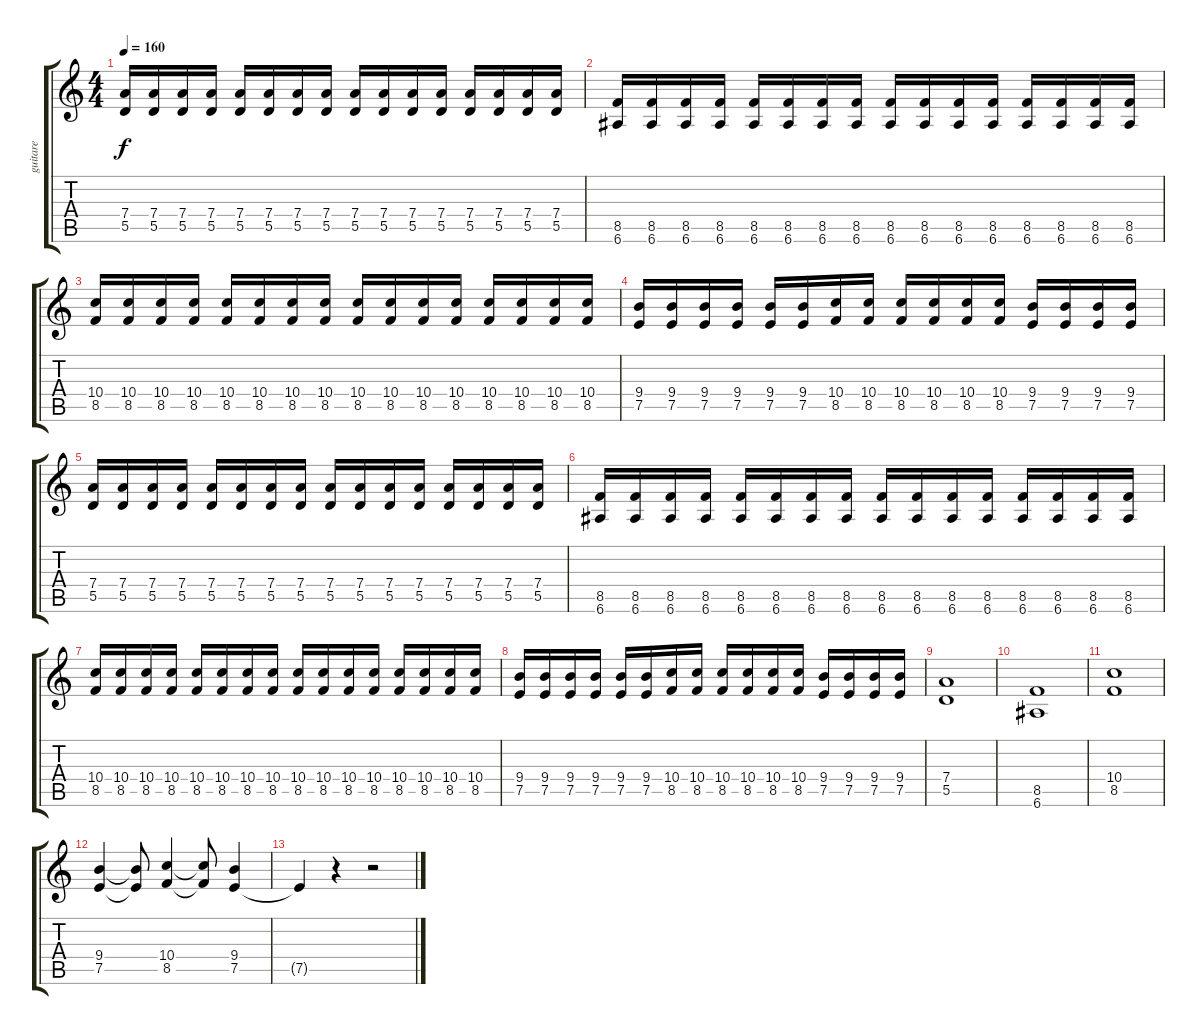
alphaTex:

\track ("guitare" "guitare") {instrument distortionguitar}
\staff {score tabs}
\tuning (E4 B3 G3 D3 A2 E2) {hide}
\ts (4 4)
\tempo 160
\clef g2
\ks c
(7.4 5.5).16{dy f} (7.4 5.5).16 (7.4 5.5).16 (7.4 5.5).16 (7.4 5.5).16 (7.4 5.5).16 (7.4 5.5).16 (7.4 5.5).16 (7.4 5.5).16 (7.4 5.5).16 (7.4 5.5).16 (7.4 5.5).16 (7.4 5.5).16 (7.4 5.5).16 (7.4 5.5).16 (7.4 5.5).16 |
(8.5 6.6).16 (8.5 6.6).16 (8.5 6.6).16 (8.5 6.6).16 (8.5 6.6).16 (8.5 6.6).16 (8.5 6.6).16 (8.5 6.6).16 (8.5 6.6).16 (8.5 6.6).16 (8.5 6.6).16 (8.5 6.6).16 (8.5 6.6).16 (8.5 6.6).16 (8.5 6.6).16 (8.5 6.6).16 |
(10.4 8.5).16 (10.4 8.5).16 (10.4 8.5).16 (10.4 8.5).16 (10.4 8.5).16 (10.4 8.5).16 (10.4 8.5).16 (10.4 8.5).16 (10.4 8.5).16 (10.4 8.5).16 (10.4 8.5).16 (10.4 8.5).16 (10.4 8.5).16 (10.4 8.5).16 (10.4 8.5).16 (10.4 8.5).16 |
(9.4 7.5).16 (9.4 7.5).16 (9.4 7.5).16 (9.4 7.5).16 (9.4 7.5).16 (9.4 7.5).16 (10.4 8.5).16 (10.4 8.5).16 (10.4 8.5).16 (10.4 8.5).16 (10.4 8.5).16 (10.4 8.5).16 (9.4 7.5).16 (9.4 7.5).16 (9.4 7.5).16 (9.4 7.5).16 |
(7.4 5.5).16 (7.4 5.5).16 (7.4 5.5).16 (7.4 5.5).16 (7.4 5.5).16 (7.4 5.5).16 (7.4 5.5).16 (7.4 5.5).16 (7.4 5.5).16 (7.4 5.5).16 (7.4 5.5).16 (7.4 5.5).16 (7.4 5.5).16 (7.4 5.5).16 (7.4 5.5).16 (7.4 5.5).16 |
(8.5 6.6).16 (8.5 6.6).16 (8.5 6.6).16 (8.5 6.6).16 (8.5 6.6).16 (8.5 6.6).16 (8.5 6.6).16 (8.5 6.6).16 (8.5 6.6).16 (8.5 6.6).16 (8.5 6.6).16 (8.5 6.6).16 (8.5 6.6).16 (8.5 6.6).16 (8.5 6.6).16 (8.5 6.6).16 |
(10.4 8.5).16 (10.4 8.5).16 (10.4 8.5).16 (10.4 8.5).16 (10.4 8.5).16 (10.4 8.5).16 (10.4 8.5).16 (10.4 8.5).16 (10.4 8.5).16 (10.4 8.5).16 (10.4 8.5).16 (10.4 8.5).16 (10.4 8.5).16 (10.4 8.5).16 (10.4 8.5).16 (10.4 8.5).16 |
(9.4 7.5).16 (9.4 7.5).16 (9.4 7.5).16 (9.4 7.5).16 (9.4 7.5).16 (9.4 7.5).16 (10.4 8.5).16 (10.4 8.5).16 (10.4 8.5).16 (10.4 8.5).16 (10.4 8.5).16 (10.4 8.5).16 (9.4 7.5).16 (9.4 7.5).16 (9.4 7.5).16 (9.4 7.5).16 |
(7.4 5.5).1 |
(8.5 6.6).1 |
(10.4 8.5).1 |
(9.4 7.5).4 (9.4{t} 7.5{t}).8 (10.4 8.5).4 (10.4{t} 8.5{t}).8 (9.4 7.5).4 |
7.5{t}.4 r.4 r.2
